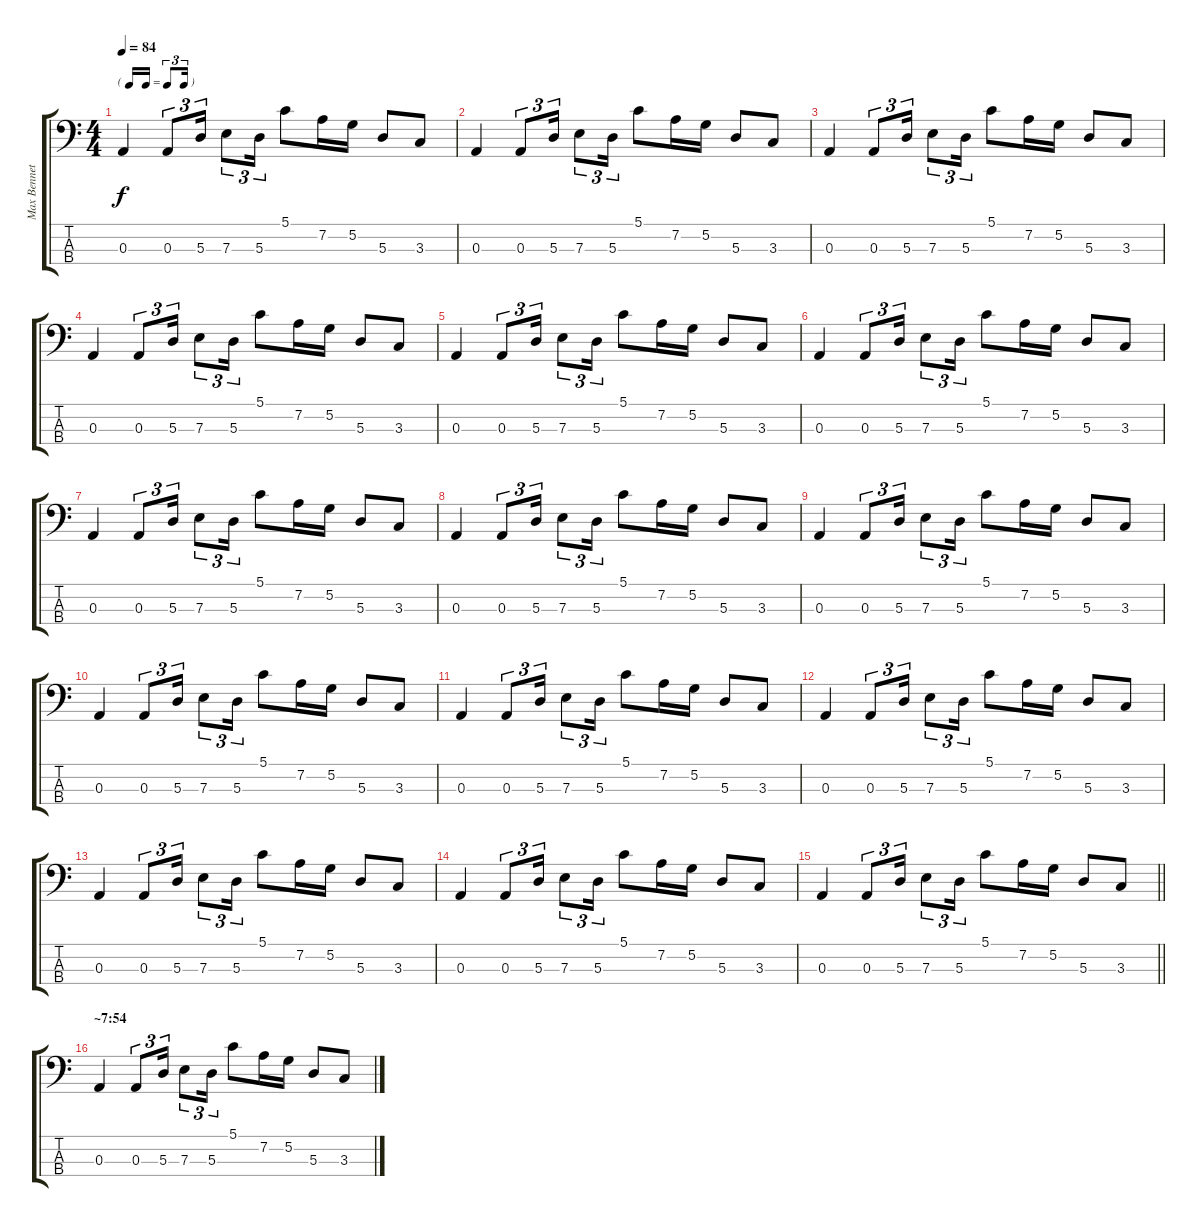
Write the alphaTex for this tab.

\track ("Max Bennett - Bass" "Max Bennet") {instrument fretlessbass}
\staff {score tabs}
\tuning (G2 D2 A1 E1) {hide}
\ts (4 4)
\tf triplet16th
\tempo 84
\clef f4
\ks c
0.3.4{dy f} 0.3.8{tu (3 2)} 5.3.16{tu (3 2)} 7.3.8{tu (3 2)} 5.3.16{tu (3 2)} 5.1.8 7.2.16 5.2.16 5.3.8 3.3.8 |
0.3.4 0.3.8{tu (3 2)} 5.3.16{tu (3 2)} 7.3.8{tu (3 2)} 5.3.16{tu (3 2)} 5.1.8 7.2.16 5.2.16 5.3.8 3.3.8 |
0.3.4 0.3.8{tu (3 2)} 5.3.16{tu (3 2)} 7.3.8{tu (3 2)} 5.3.16{tu (3 2)} 5.1.8 7.2.16 5.2.16 5.3.8 3.3.8 |
0.3.4 0.3.8{tu (3 2)} 5.3.16{tu (3 2)} 7.3.8{tu (3 2)} 5.3.16{tu (3 2)} 5.1.8 7.2.16 5.2.16 5.3.8 3.3.8 |
0.3.4 0.3.8{tu (3 2)} 5.3.16{tu (3 2)} 7.3.8{tu (3 2)} 5.3.16{tu (3 2)} 5.1.8 7.2.16 5.2.16 5.3.8 3.3.8 |
0.3.4 0.3.8{tu (3 2)} 5.3.16{tu (3 2)} 7.3.8{tu (3 2)} 5.3.16{tu (3 2)} 5.1.8 7.2.16 5.2.16 5.3.8 3.3.8 |
0.3.4 0.3.8{tu (3 2)} 5.3.16{tu (3 2)} 7.3.8{tu (3 2)} 5.3.16{tu (3 2)} 5.1.8 7.2.16 5.2.16 5.3.8 3.3.8 |
0.3.4 0.3.8{tu (3 2)} 5.3.16{tu (3 2)} 7.3.8{tu (3 2)} 5.3.16{tu (3 2)} 5.1.8 7.2.16 5.2.16 5.3.8 3.3.8 |
0.3.4 0.3.8{tu (3 2)} 5.3.16{tu (3 2)} 7.3.8{tu (3 2)} 5.3.16{tu (3 2)} 5.1.8 7.2.16 5.2.16 5.3.8 3.3.8 |
0.3.4 0.3.8{tu (3 2)} 5.3.16{tu (3 2)} 7.3.8{tu (3 2)} 5.3.16{tu (3 2)} 5.1.8 7.2.16 5.2.16 5.3.8 3.3.8 |
0.3.4 0.3.8{tu (3 2)} 5.3.16{tu (3 2)} 7.3.8{tu (3 2)} 5.3.16{tu (3 2)} 5.1.8 7.2.16 5.2.16 5.3.8 3.3.8 |
0.3.4 0.3.8{tu (3 2)} 5.3.16{tu (3 2)} 7.3.8{tu (3 2)} 5.3.16{tu (3 2)} 5.1.8 7.2.16 5.2.16 5.3.8 3.3.8 |
0.3.4 0.3.8{tu (3 2)} 5.3.16{tu (3 2)} 7.3.8{tu (3 2)} 5.3.16{tu (3 2)} 5.1.8 7.2.16 5.2.16 5.3.8 3.3.8 |
0.3.4 0.3.8{tu (3 2)} 5.3.16{tu (3 2)} 7.3.8{tu (3 2)} 5.3.16{tu (3 2)} 5.1.8 7.2.16 5.2.16 5.3.8 3.3.8 |
\barLineRight lightlight
0.3.4 0.3.8{tu (3 2)} 5.3.16{tu (3 2)} 7.3.8{tu (3 2)} 5.3.16{tu (3 2)} 5.1.8 7.2.16 5.2.16 5.3.8 3.3.8 |
\section ("" "~7:54")
0.3.4 0.3.8{tu (3 2)} 5.3.16{tu (3 2)} 7.3.8{tu (3 2)} 5.3.16{tu (3 2)} 5.1.8 7.2.16 5.2.16 5.3.8 3.3.8
